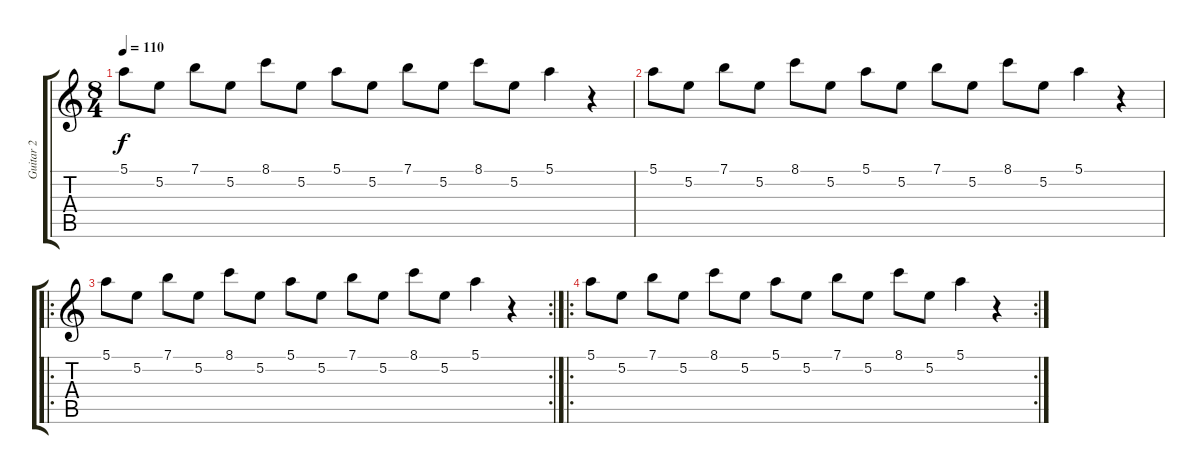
\track ("Guitar 2" "Guitar 2") {instrument acousticguitarnylon}
\staff {score tabs}
\tuning (E4 B3 G3 D3 A2 E2) {hide}
\ts (8 4)
\tempo 110
\clef g2
\ks c
5.1.8{dy f} 5.2.8 7.1.8 5.2.8 8.1.8 5.2.8 5.1.8 5.2.8 7.1.8 5.2.8 8.1.8 5.2.8 5.1.4 r.4 |
5.1.8 5.2.8 7.1.8 5.2.8 8.1.8 5.2.8 5.1.8 5.2.8 7.1.8 5.2.8 8.1.8 5.2.8 5.1.4 r.4 |
\ro
\rc 2
5.1.8 5.2.8 7.1.8 5.2.8 8.1.8 5.2.8 5.1.8 5.2.8 7.1.8 5.2.8 8.1.8 5.2.8 5.1.4 r.4 |
\ro
\rc 2
5.1.8 5.2.8 7.1.8 5.2.8 8.1.8 5.2.8 5.1.8 5.2.8 7.1.8 5.2.8 8.1.8 5.2.8 5.1.4 r.4
